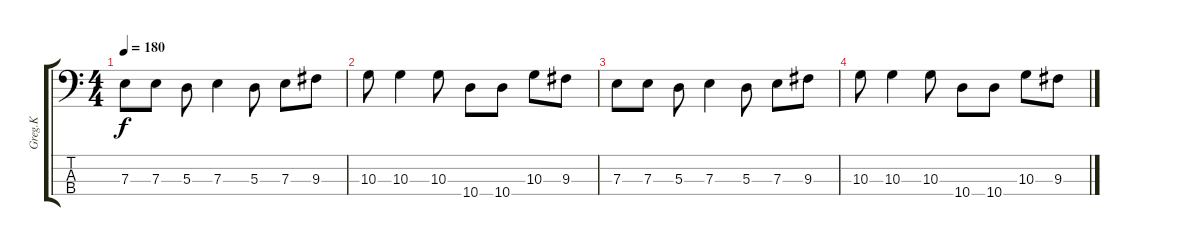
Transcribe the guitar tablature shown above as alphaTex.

\track ("Greg.K" "Greg.K") {instrument acousticguitarnylon}
\staff {score tabs}
\tuning (G2 D2 A1 E1) {hide}
\ts (4 4)
\tempo 180
\clef f4
\ks c
7.3.8{dy f instrument acousticguitarnylon} 7.3.8 5.3.8 7.3.4 5.3.8 7.3.8 9.3.8 |
10.3.8 10.3.4 10.3.8 10.4.8 10.4.8 10.3.8 9.3.8 |
7.3.8 7.3.8 5.3.8 7.3.4 5.3.8 7.3.8 9.3.8 |
10.3.8 10.3.4 10.3.8 10.4.8 10.4.8 10.3.8 9.3.8
